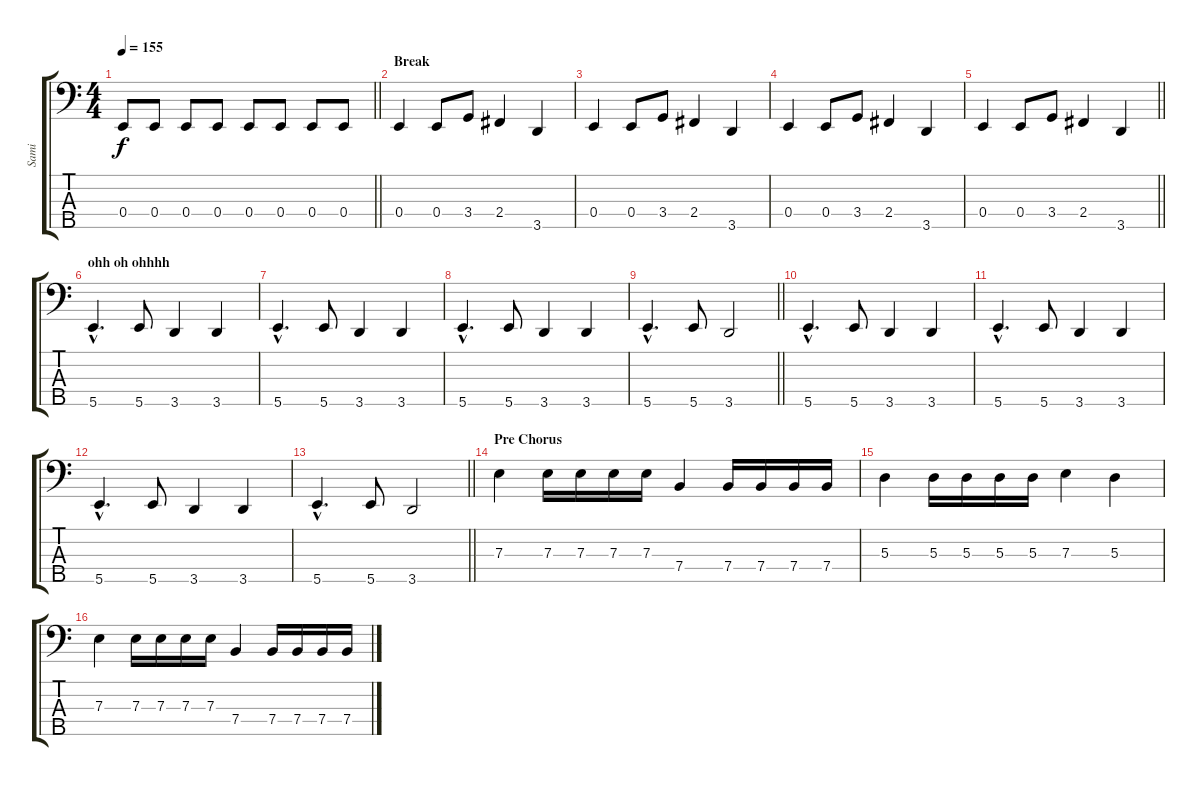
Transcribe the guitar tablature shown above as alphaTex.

\track ("Sami" "Sami") {instrument electricbassfinger}
\staff {score tabs}
\tuning (G2 D2 A1 E1 B0) {hide}
\ts (4 4)
\tempo 155
\clef f4
\barLineRight lightlight
\ks c
0.4.8{dy f} 0.4.8 0.4.8 0.4.8 0.4.8 0.4.8 0.4.8 0.4.8 |
\section ("" "Break")
0.4.4 0.4.8 3.4.8 2.4.4 3.5.4 |
0.4.4 0.4.8 3.4.8 2.4.4 3.5.4 |
0.4.4 0.4.8 3.4.8 2.4.4 3.5.4 |
\barLineRight lightlight
0.4.4 0.4.8 3.4.8 2.4.4 3.5.4 |
\section ("" "ohh oh ohhhh")
5.5{hac}.4{d} 5.5.8 3.5.4 3.5.4 |
5.5{hac}.4{d} 5.5.8 3.5.4 3.5.4 |
5.5{hac}.4{d} 5.5.8 3.5.4 3.5.4 |
\barLineRight lightlight
5.5{hac}.4{d} 5.5.8 3.5.2 |
5.5{hac}.4{d} 5.5.8 3.5.4 3.5.4 |
5.5{hac}.4{d} 5.5.8 3.5.4 3.5.4 |
5.5{hac}.4{d} 5.5.8 3.5.4 3.5.4 |
\barLineRight lightlight
5.5{hac}.4{d} 5.5.8 3.5.2 |
\section ("" "Pre Chorus")
7.3.4 7.3.16 7.3.16 7.3.16 7.3.16 7.4.4 7.4.16 7.4.16 7.4.16 7.4.16 |
5.3.4 5.3.16 5.3.16 5.3.16 5.3.16 7.3.4 5.3.4 |
7.3.4 7.3.16 7.3.16 7.3.16 7.3.16 7.4.4 7.4.16 7.4.16 7.4.16 7.4.16
